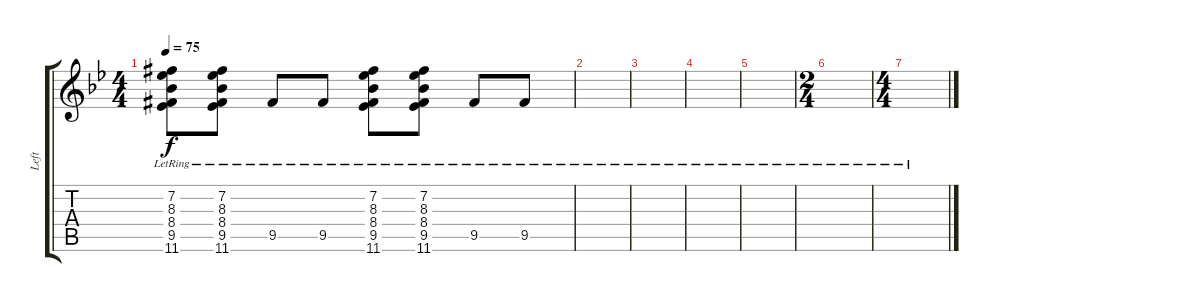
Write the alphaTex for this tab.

\track ("Left" "Left") {instrument acousticguitarnylon}
\staff {score tabs}
\tuning (E4 B3 G3 D3 A2 E2) {hide}
\ts (4 4)
\tempo 75
\clef g2
\ks bb
(7.2{lr acc #} 8.3{lr} 8.4{lr} 9.5{lr acc #} 11.6{lr}).8{dy f} (7.2{lr acc #} 8.3{lr} 8.4{lr} 9.5{lr acc #} 11.6{lr}).8 9.5{lr acc #}.8 9.5{lr acc #}.8 (7.2{lr acc #} 8.3{lr} 8.4{lr} 9.5{lr acc #} 11.6{lr}).8 (7.2{lr acc #} 8.3{lr} 8.4{lr} 9.5{lr acc #} 11.6{lr}).8 9.5{lr acc #}.8 9.5{lr acc #}.8 |
|
|
|
|
\ts (2 4)
|
\ts (4 4)
